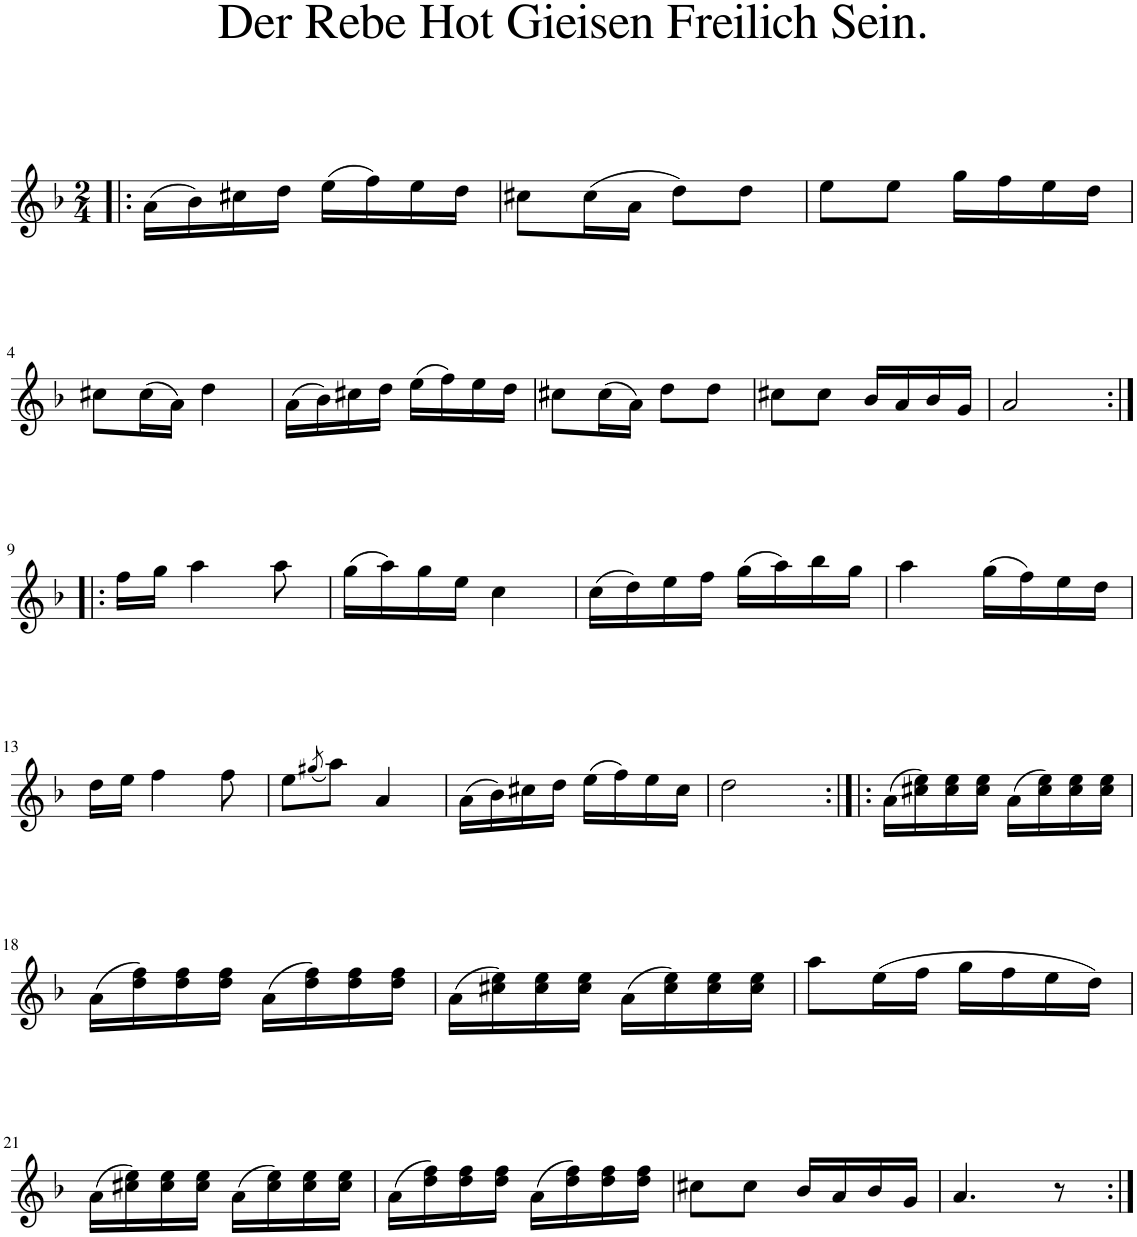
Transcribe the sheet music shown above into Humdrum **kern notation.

**kern
*part1
*staff1
*I"Piano
*I'Pno.
*clefG2
*k[b-]
*d:
*M2/4
=1!|:
(16a\LL
16b-\)
16cc#X\
16dd\JJ
(16ee\LL
16ff\)
16ee\
16dd\JJ
=2
8cc#X\L
(16cc#\L
16a\JJ
8dd\L)
8dd\J
=3
8ee\L
8ee\J
16gg\LL
16ff\
16ee\
16dd\JJ
!!LO:LB:g=z
=4
8cc#X\L
(16cc#\L
16a\JJ)
4dd\
=5
(16a\LL
16b-\)
16cc#X\
16dd\JJ
(16ee\LL
16ff\)
16ee\
16dd\JJ
=6
8cc#X\L
(16cc#\L
16a\JJ)
8dd\L
8dd\J
=7
8cc#X\L
8cc#\J
16b-/LL
16a/
16b-/
16g/JJ
=8
2a/
!!LO:LB:g=z
=9:|!|:
16ff\LL
16gg\JJ
4aa\
8aa\
=10
(16gg\LL
16aa\)
16gg\
16ee\JJ
4cc\
=11
(16cc\LL
16dd\)
16ee\
16ff\JJ
(16gg\LL
16aa\)
16bb-\
16gg\JJ
=12
4aa\
(16gg\LL
16ff\)
16ee\
16dd\JJ
!!LO:LB:g=z
=13
16dd\LL
16ee\JJ
4ff\
8ff\
=14
8ee\L
(8qgg#X/
8aa\J)
4a/
=15
(16a\LL
16b-\)
16cc#X\
16dd\JJ
(16ee\LL
16ff\)
16ee\
16cc#\JJ
=16
2dd\
=17:|!|:
(16a\LL
16cc#X\ 16ee\)
16cc#\ 16ee\
16cc#\ 16ee\JJ
(16a\LL
16cc#\ 16ee\)
16cc#\ 16ee\
16cc#\ 16ee\JJ
!!LO:LB:g=z
=18
(16a\LL
16dd\ 16ff\)
16dd\ 16ff\
16dd\ 16ff\JJ
(16a\LL
16dd\ 16ff\)
16dd\ 16ff\
16dd\ 16ff\JJ
=19
(16a\LL
16cc#X\ 16ee\)
16cc#\ 16ee\
16cc#\ 16ee\JJ
(16a\LL
16cc#\ 16ee\)
16cc#\ 16ee\
16cc#\ 16ee\JJ
=20
8aa\L
(16ee\L
16ff\JJ
16gg\LL
16ff\
16ee\
16dd\JJ)
!!LO:LB:g=z
=21
(16a\LL
16cc#X\ 16ee\)
16cc#\ 16ee\
16cc#\ 16ee\JJ
(16a\LL
16cc#\ 16ee\)
16cc#\ 16ee\
16cc#\ 16ee\JJ
=22
(16a\LL
16dd\ 16ff\)
16dd\ 16ff\
16dd\ 16ff\JJ
(16a\LL
16dd\ 16ff\)
16dd\ 16ff\
16dd\ 16ff\JJ
=23
8cc#X\L
8cc#\J
16b-/LL
16a/
16b-/
16g/JJ
=24
4.a/
8r
=:|!
*-
